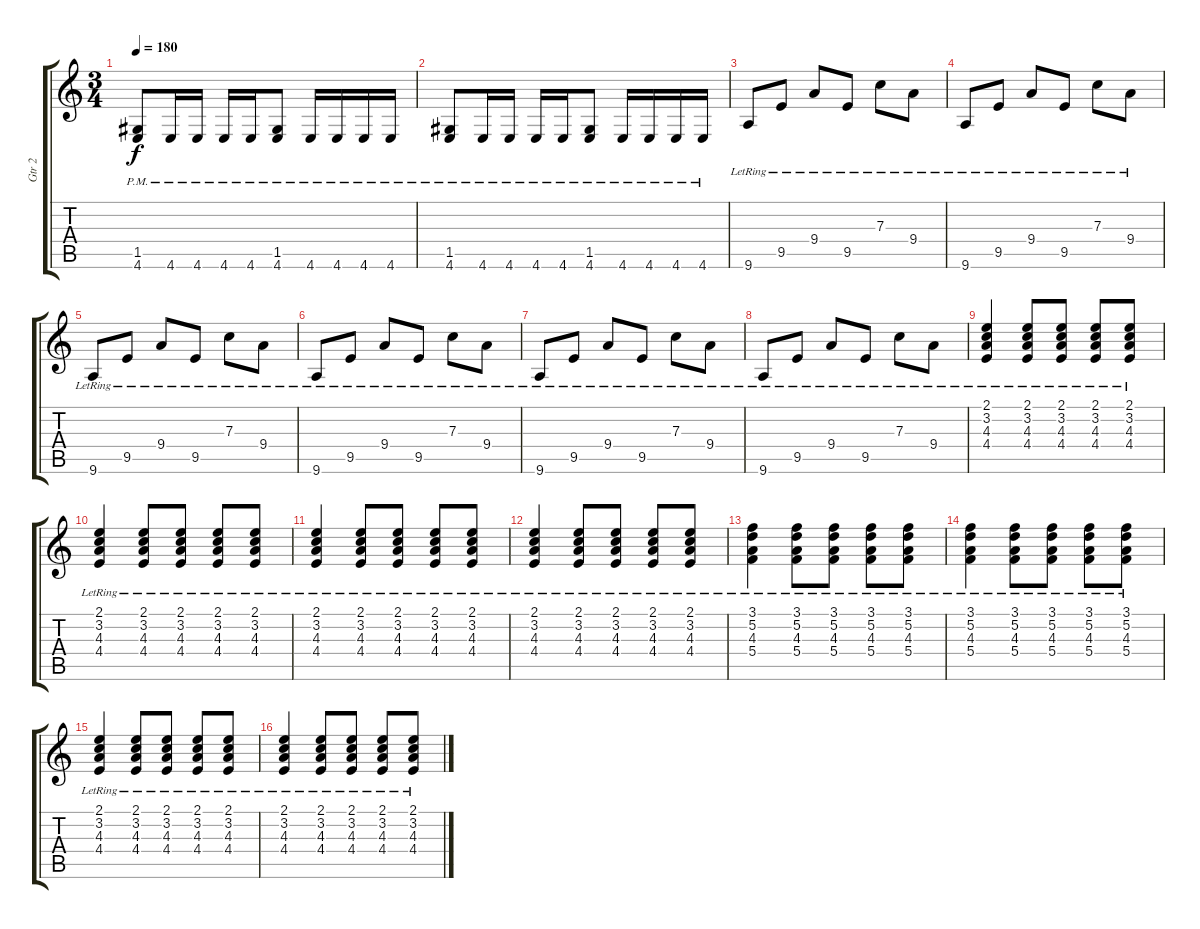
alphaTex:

\track ("Gtr 2" "Gtr 2") {instrument overdrivenguitar}
\staff {score tabs}
\tuning (D4 A3 F3 C3 G2 C2) {hide}
\ts (3 4)
\tempo 180
\clef g2
\ks c
(1.5{pm} 4.6{pm}).8{dy f} 4.6{pm}.16 4.6{pm}.16 4.6{pm}.16 4.6{pm}.16 (1.5{pm} 4.6{pm}).8 4.6{pm}.16 4.6{pm}.16 4.6{pm}.16 4.6{pm}.16 |
(1.5{pm} 4.6{pm}).8 4.6{pm}.16 4.6{pm}.16 4.6{pm}.16 4.6{pm}.16 (1.5{pm} 4.6{pm}).8 4.6{pm}.16 4.6{pm}.16 4.6{pm}.16 4.6{pm}.16 |
9.6{lr}.8{volume 13 instrument acousticguitarnylon} 9.5{lr}.8 9.4{lr}.8 9.5{lr}.8 7.3{lr}.8 9.4{lr}.8 |
9.6{lr}.8 9.5{lr}.8 9.4{lr}.8 9.5{lr}.8 7.3{lr}.8 9.4{lr}.8 |
9.6{lr}.8 9.5{lr}.8 9.4{lr}.8 9.5{lr}.8 7.3{lr}.8 9.4{lr}.8 |
9.6{lr}.8 9.5{lr}.8 9.4{lr}.8 9.5{lr}.8 7.3{lr}.8 9.4{lr}.8 |
9.6{lr}.8 9.5{lr}.8 9.4{lr}.8 9.5{lr}.8 7.3{lr}.8 9.4{lr}.8 |
9.6{lr}.8 9.5{lr}.8 9.4{lr}.8 9.5{lr}.8 7.3{lr}.8 9.4{lr}.8 |
(2.1{lr} 3.2{lr} 4.3{lr} 4.4{lr}).4{volume 8} (2.1 3.2{lr} 4.3{lr} 4.4{lr}).8 (2.1 3.2{lr} 4.3{lr} 4.4{lr}).8 (2.1 3.2{lr} 4.3{lr} 4.4{lr}).8 (2.1 3.2{lr} 4.3{lr} 4.4{lr}).8 |
(2.1 3.2{lr} 4.3{lr} 4.4{lr}).4 (2.1 3.2{lr} 4.3{lr} 4.4{lr}).8 (2.1 3.2{lr} 4.3{lr} 4.4{lr}).8 (2.1 3.2{lr} 4.3{lr} 4.4{lr}).8 (2.1 3.2{lr} 4.3{lr} 4.4{lr}).8 |
(2.1{lr} 3.2{lr} 4.3{lr} 4.4{lr}).4 (2.1 3.2{lr} 4.3{lr} 4.4{lr}).8 (2.1 3.2{lr} 4.3{lr} 4.4{lr}).8 (2.1 3.2{lr} 4.3{lr} 4.4{lr}).8 (2.1 3.2{lr} 4.3{lr} 4.4{lr}).8 |
(2.1 3.2{lr} 4.3{lr} 4.4{lr}).4 (2.1 3.2{lr} 4.3{lr} 4.4{lr}).8 (2.1 3.2{lr} 4.3{lr} 4.4{lr}).8 (2.1 3.2{lr} 4.3{lr} 4.4{lr}).8 (2.1 3.2{lr} 4.3{lr} 4.4{lr}).8 |
(3.1{lr} 5.2{lr} 4.3{lr} 5.4{lr}).4 (3.1 5.2{lr} 4.3{lr} 5.4{lr}).8 (3.1 5.2{lr} 4.3{lr} 5.4{lr}).8 (3.1 5.2{lr} 4.3{lr} 5.4{lr}).8 (3.1 5.2{lr} 4.3{lr} 5.4{lr}).8 |
(3.1 5.2{lr} 4.3{lr} 5.4{lr}).4 (3.1 5.2{lr} 4.3{lr} 5.4{lr}).8 (3.1 5.2{lr} 4.3{lr} 5.4{lr}).8 (3.1 5.2{lr} 4.3{lr} 5.4{lr}).8 (3.1 5.2{lr} 4.3{lr} 5.4{lr}).8 |
(2.1{lr} 3.2{lr} 4.3{lr} 4.4{lr}).4 (2.1 3.2{lr} 4.3{lr} 4.4{lr}).8 (2.1 3.2{lr} 4.3{lr} 4.4{lr}).8 (2.1 3.2{lr} 4.3{lr} 4.4{lr}).8 (2.1 3.2{lr} 4.3{lr} 4.4{lr}).8 |
(2.1 3.2{lr} 4.3{lr} 4.4{lr}).4 (2.1 3.2{lr} 4.3{lr} 4.4{lr}).8 (2.1 3.2{lr} 4.3{lr} 4.4{lr}).8 (2.1 3.2{lr} 4.3{lr} 4.4{lr}).8 (2.1 3.2{lr} 4.3{lr} 4.4{lr}).8
